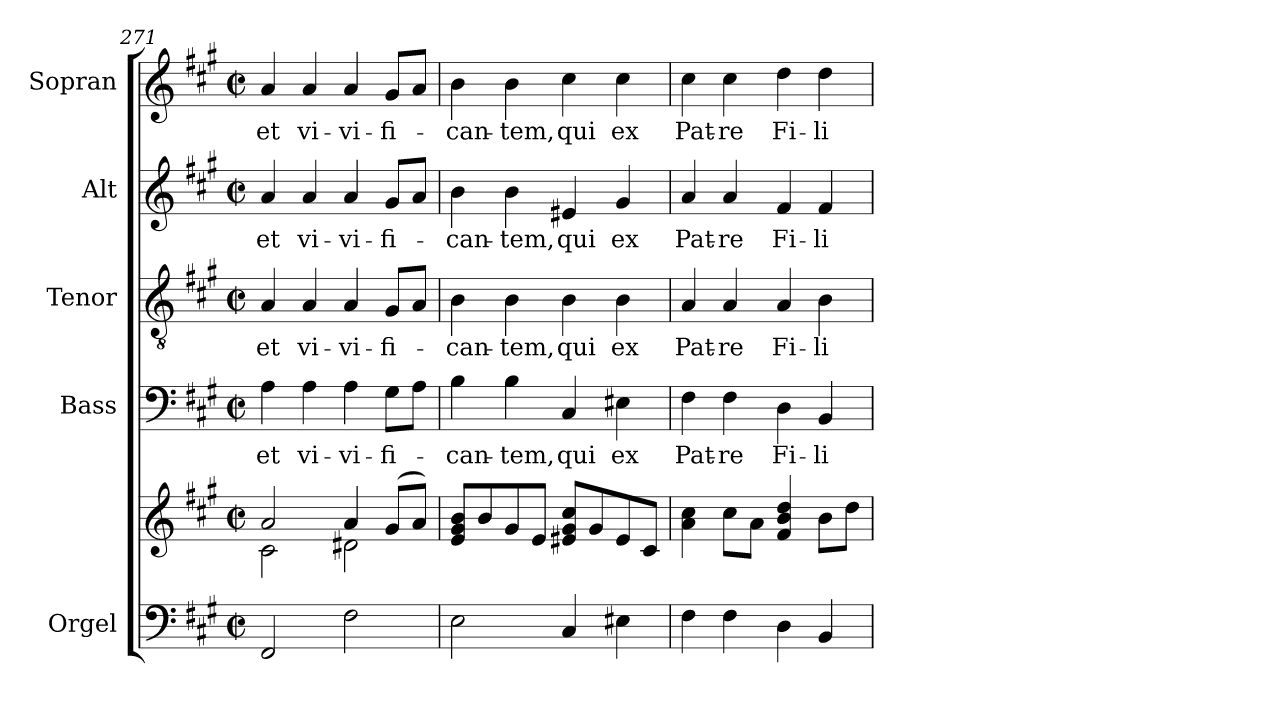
**kern	**kern	**kern	**text	**kern	**text	**kern	**text	**kern	**text
*part5	*part5	*part4	*part4	*part3	*part3	*part2	*part2	*part1	*part1
*staff6	*staff5	*staff4	*staff4	*staff3	*staff3	*staff2	*staff2	*staff1	*staff1
*I"Orgel	*	*I"Bass	*	*I"Tenor	*	*I"Alt	*	*I"Sopran	*
*I'Org.	*	*I'B.	*	*I'T.	*	*I'A.	*	*I'S.	*
*clefF4	*clefG2	*clefF4	*	*clefGv2	*	*clefG2	*	*clefG2	*
*k[f#c#g#]	*k[f#c#g#]	*k[f#c#g#]	*	*k[f#c#g#]	*	*k[f#c#g#]	*	*k[f#c#g#]	*
*A:	*A:	*A:	*	*A:	*	*A:	*	*A:	*
*M2/2	*M2/2	*M2/2	*	*M2/2	*	*M2/2	*	*M2/2	*
*met(c|)	*met(c|)	*met(c|)	*	*met(c|)	*	*met(c|)	*	*met(c|)	*
=271	=271	=271	=271	=271	=271	=271	=271	=271	=271
*	*^	*	*	*	*	*	*	*	*
!	!	!	!	!LO:LY:b	!	!LO:LY:b	!	!LO:LY:b	!	!LO:LY:b
2FF#/	2a/	2c#\	4A\	et	4A/	et	4a/	et	4a/	et
!	!	!	!	!LO:LY:b	!	!LO:LY:b	!	!LO:LY:b	!	!LO:LY:b
.	.	.	4A\	vi-	4A/	vi-	4a/	vi-	4a/	vi-
!	!	!	!	!LO:LY:b	!	!LO:LY:b	!	!LO:LY:b	!	!LO:LY:b
2F#\	4a/	2d#X\	4A\	-vi-	4A/	-vi-	4a/	-vi-	4a/	-vi-
!	!	!	!	!LO:LY:b	!	!LO:LY:b	!	!LO:LY:b	!	!LO:LY:b
.	(>8g#/L	.	8G#\L	-fi-	8G#/L	-fi-	8g#/L	-fi-	8g#/L	-fi-
.	8a/J)	.	8A\J	.	8A/J	.	8a/J	.	8a/J	.
*	*v	*v	*	*	*	*	*	*	*	*
=272	=272	=272	=272	=272	=272	=272	=272	=272	=272
!	!	!	!LO:LY:b	!	!LO:LY:b	!	!LO:LY:b	!	!LO:LY:b
2E\	8e/ 8g#/ 8b/L	4B\	-can-	4B\	-can-	4b\	-can-	4b\	-can-
.	8b/	.	.	.	.	.	.	.	.
!	!	!	!LO:LY:b	!	!LO:LY:b	!	!LO:LY:b	!	!LO:LY:b
.	8g#/	4B\	-tem,	4B\	-tem,	4b\	-tem,	4b\	-tem,
.	8e/J	.	.	.	.	.	.	.	.
!	!	!	!LO:LY:b	!	!LO:LY:b	!	!LO:LY:b	!	!LO:LY:b
4C#/	8e#X/ 8g#/ 8cc#/L	4C#/	qui	4B\	qui	4e#X/	qui	4cc#\	qui
.	8g#/	.	.	.	.	.	.	.	.
!	!	!	!LO:LY:b	!	!LO:LY:b	!	!LO:LY:b	!	!LO:LY:b
4E#X\	8e#/	4E#X\	ex	4B\	ex	4g#/	ex	4cc#\	ex
.	8c#/J	.	.	.	.	.	.	.	.
!!LO:PB:g=z
=273	=273	=273	=273	=273	=273	=273	=273	=273	=273
!	!	!	!LO:LY:b	!	!LO:LY:b	!	!LO:LY:b	!	!LO:LY:b
4F#\	4a\ 4cc#\	4F#\	Pat-	4A/	Pat-	4a/	Pat-	4cc#\	Pat-
!	!	!	!LO:LY:b	!	!LO:LY:b	!	!LO:LY:b	!	!LO:LY:b
4F#\	8cc#\L	4F#\	-re	4A/	-re	4a/	-re	4cc#\	-re
.	8a\J	.	.	.	.	.	.	.	.
!	!	!	!LO:LY:b	!	!LO:LY:b	!	!LO:LY:b	!	!LO:LY:b
4D\	4f#/ 4b/ 4dd/	4D\	Fi-	4A/	Fi-	4f#/	Fi-	4dd\	Fi-
!	!	!	!LO:LY:b	!	!LO:LY:b	!	!LO:LY:b	!	!LO:LY:b
4BB/	8b\L	4BB/	-li-	4B\	-li-	4f#/	-li-	4dd\	-li-
.	8dd\J	.	.	.	.	.	.	.	.
=	=	=	=	=	=	=	=	=	=
*-	*-	*-	*-	*-	*-	*-	*-	*-	*-
